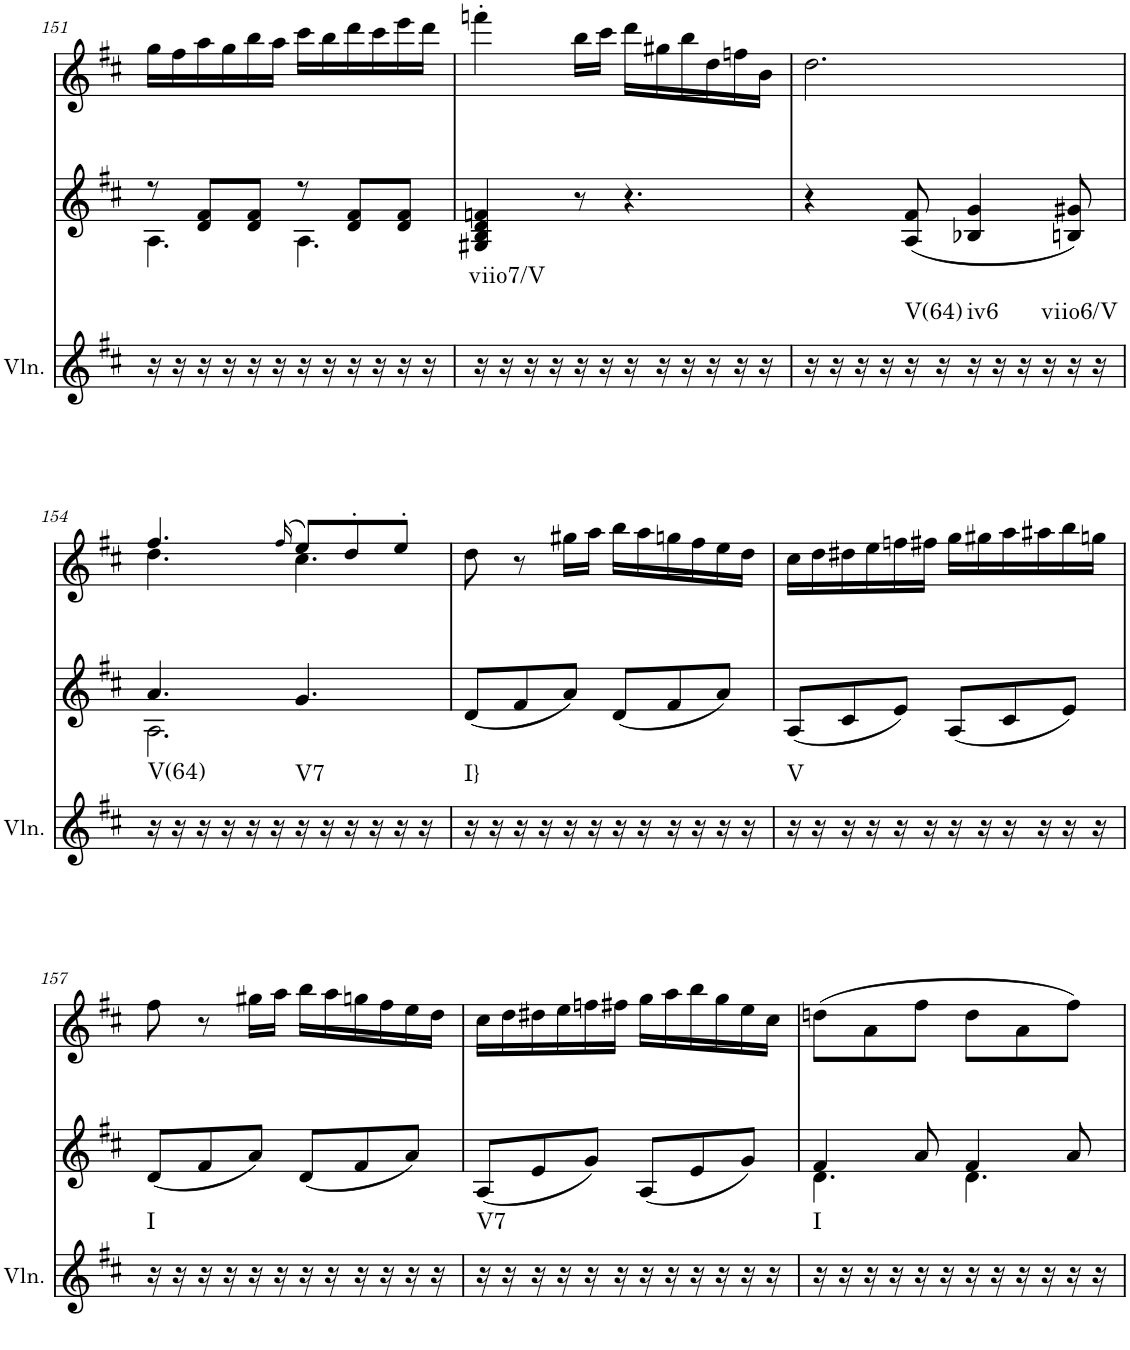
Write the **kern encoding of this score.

**kern	**harte	**kern	**kern
*part3	*part3	*part2	*part1
*staff3	*	*staff2	*staff1
*I"Violin	*	*I"Piano, unbenannt	*I"Piano, unbenannt
*I'Vln.	*	*I'Pno	*I'Pno
!!LO:PB:g=z
*clefG2	*	*clefG2	*clefG2
*k[f#c#]	*	*k[f#c#]	*k[f#c#]
*M6/8	*	*M6/8	*M6/8
=151	=151	=151	=151
*	*	*^	*
16r	.	8r	4.A\	16gg\LL
16r	.	.	.	16ff#\
16r	.	8d/ 8f#/L	.	16aa\
16r	.	.	.	16gg\
16r	.	8d/ 8f#/J	.	16bb\
16r	.	.	.	16aa\JJ
16r	.	8r	4.A\	16ccc#\LL
16r	.	.	.	16bb\
16r	.	8d/ 8f#/L	.	16ddd\
16r	.	.	.	16ccc#\
16r	.	8d/ 8f#/J	.	16eee\
16r	.	.	.	16ddd\JJ
*	*	*v	*v	*
=152	=152	=152	=152
!	!LO:H:kt=viio7/V	!	!
16r	N	4G#X/ 4B/ 4d/ 4fn/	4fffn'\
16r	.	.	.
16r	.	.	.
16r	.	.	.
16r	.	8r	16bb\LL
16r	.	.	16ccc#\JJ
16r	.	4.r	16ddd\LL
16r	.	.	16gg#X\
16r	.	.	16bb\
16r	.	.	16dd\
16r	.	.	16ffn\
16r	.	.	16b\JJ
=153	=153	=153	=153
16r	.	4r	2.dd\
16r	.	.	.
16r	.	.	.
16r	.	.	.
!	!LO:H:kt=V(64)	!	!
16r	N	(8A/ 8f#/	.
16r	.	.	.
!	!LO:H:kt=iv6	!	!
16r	N	4B-X/ 4g/	.
16r	.	.	.
16r	.	.	.
16r	.	.	.
!	!LO:H:kt=viio6/V	!	!
16r	N	8Bn/ 8g#X/)	.
16r	.	.	.
!!LO:LB:g=z
=154	=154	=154	=154
*	*	*^	*^
!	!LO:H:kt=V(64)	!	!	!	!
16r	N	4.a/	2.A\	4.ff#/	4.dd\
16r	.	.	.	.	.
16r	.	.	.	.	.
16r	.	.	.	.	.
16r	.	.	.	.	.
16r	.	.	.	.	.
.	.	.	.	(>16qff#/	.
!	!LO:H:kt=V7	!	!	!	!
16r	N	4.g/	.	8ee/L)	4.cc#\
16r	.	.	.	.	.
16r	.	.	.	8dd'/	.
16r	.	.	.	.	.
16r	.	.	.	8ee'/J	.
16r	.	.	.	.	.
*	*	*v	*v	*	*
*	*	*	*v	*v
=155	=155	=155	=155
!	!LO:H:kt=I}	!	!
16r	N	(8d/L	8dd\
16r	.	.	.
16r	.	8f#/	8r
16r	.	.	.
16r	.	8a/J)	16gg#X\LL
16r	.	.	16aa\JJ
16r	.	(8d/L	16bb\LL
16r	.	.	16aa\
16r	.	8f#/	16ggn\
16r	.	.	16ff#\
16r	.	8a/J)	16ee\
16r	.	.	16dd\JJ
=156	=156	=156	=156
!	!LO:H:kt=V	!	!
16r	N	(8A/L	16cc#\LL
16r	.	.	16dd\
16r	.	8c#/	16dd#X\
16r	.	.	16ee\
16r	.	8e/J)	16ffn\
16r	.	.	16ff#X\JJ
16r	.	(8A/L	16gg\LL
16r	.	.	16gg#X\
16r	.	8c#/	16aa\
16r	.	.	16aa#X\
16r	.	8e/J)	16bb\
16r	.	.	16ggn\JJ
!!LO:LB:g=z
=157	=157	=157	=157
!	!LO:H:kt=I	!	!
16r	N	(8d/L	8ff#\
16r	.	.	.
16r	.	8f#/	8r
16r	.	.	.
16r	.	8a/J)	16gg#X\LL
16r	.	.	16aa\JJ
16r	.	(8d/L	16bb\LL
16r	.	.	16aa\
16r	.	8f#/	16ggn\
16r	.	.	16ff#\
16r	.	8a/J)	16ee\
16r	.	.	16dd\JJ
=158	=158	=158	=158
!	!LO:H:kt=V7	!	!
16r	N	(8A/L	16cc#\LL
16r	.	.	16dd\
16r	.	8e/	16dd#X\
16r	.	.	16ee\
16r	.	8g/J)	16ffn\
16r	.	.	16ff#X\JJ
16r	.	(8A/L	16gg\LL
16r	.	.	16aa\
16r	.	8e/	16bb\
16r	.	.	16gg\
16r	.	8g/J)	16ee\
16r	.	.	16cc#\JJ
=159	=159	=159	=159
*	*	*^	*
!	!LO:H:kt=I	!	!	!
16r	N	4f#/	4.d\	(8ddn\L
16r	.	.	.	.
16r	.	.	.	8a\
16r	.	.	.	.
16r	.	8a/	.	8ff#\J
16r	.	.	.	.
16r	.	4f#/	4.d\	8dd\L
16r	.	.	.	.
16r	.	.	.	8a\
16r	.	.	.	.
16r	.	8a/	.	8ff#\J)
16r	.	.	.	.
*	*	*v	*v	*
=	=	=	=
*-	*-	*-	*-
